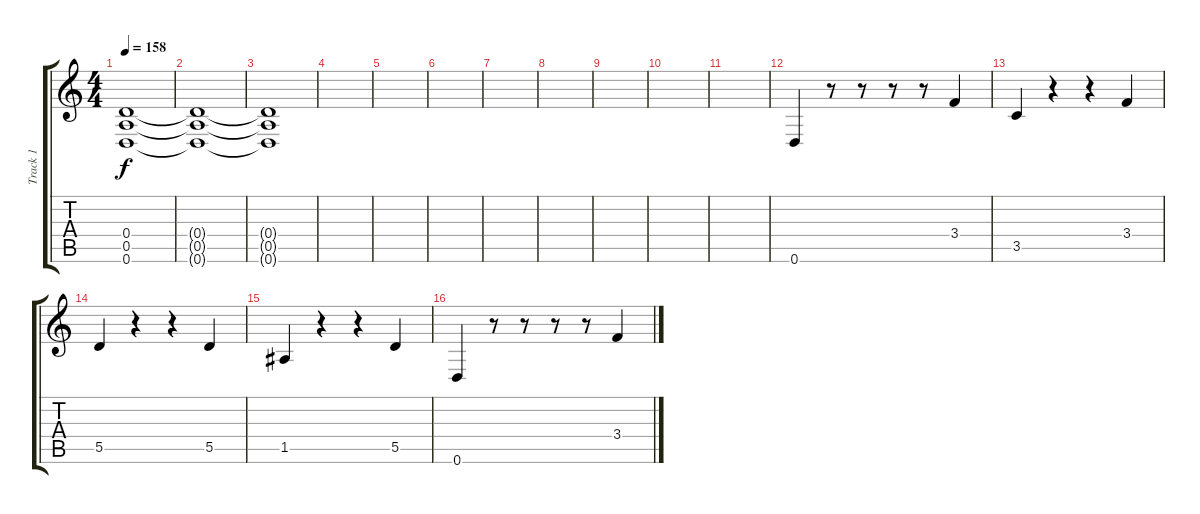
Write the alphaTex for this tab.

\track ("Track 1" "Track 1") {instrument distortionguitar}
\staff {score tabs}
\tuning (E4 B3 G3 D3 A2 D2) {hide}
\ts (4 4)
\tempo 158
\clef g2
\ks c
(0.4{t} 0.5{t} 0.6{t}).1{dy f} |
(0.4{t} 0.5{t} 0.6{t}).1 |
(0.4{t} 0.5{t} 0.6{t}).1 |
|
|
|
|
|
|
|
|
0.6.4{instrument electricguitarclean} r.8 r.8 r.8 r.8 3.4.4 |
3.5.4 r.4 r.4 3.4.4 |
5.5.4 r.4 r.4 5.5.4 |
1.5.4 r.4 r.4 5.5.4 |
0.6.4 r.8 r.8 r.8 r.8 3.4.4
